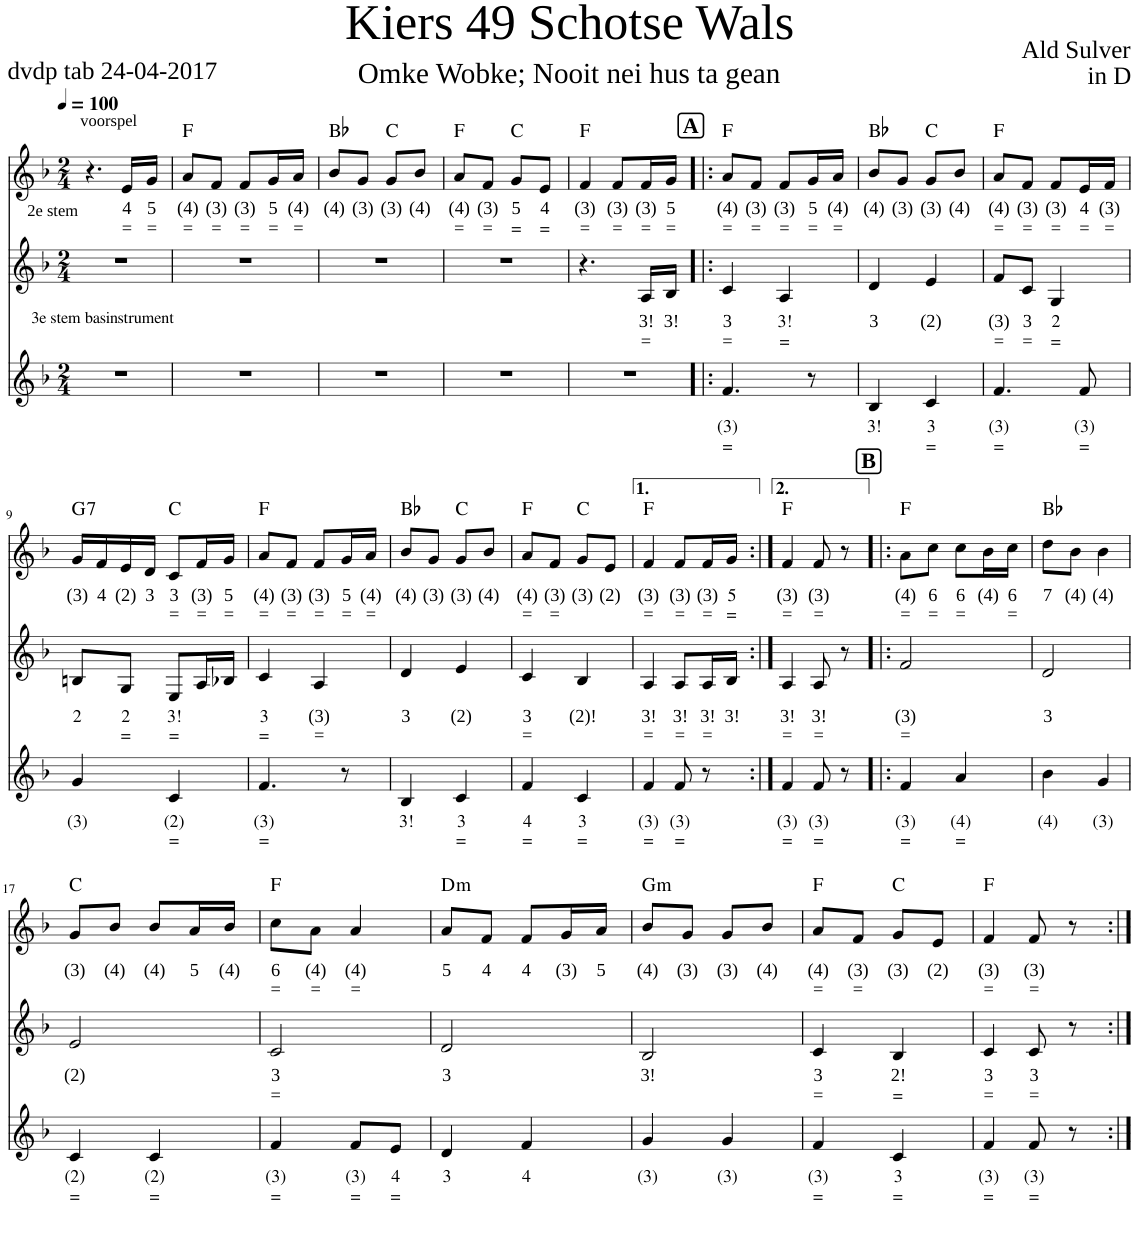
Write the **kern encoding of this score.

**kern	**text	**text	**kern	**text	**text	**kern	**text	**text	**harte
*part3	*part3	*part3	*part2	*part2	*part2	*part1	*part1	*part1	*part1
*staff3	*staff3	*staff3	*staff2	*staff2	*staff2	*staff1	*staff1	*staff1	*
*I"Bas	*	*	*I"Voice	*	*	*I"Voice	*	*	*
*clefG2	*	*	*clefG2	*	*	*clefG2	*	*	*
*k[b-]	*	*	*k[b-]	*	*	*k[b-]	*	*	*
*M2/4	*	*	*M2/4	*	*	*M2/4	*	*	*
*MM100	*	*	*MM100	*	*	*MM100	*	*	*
=1	=1	=1	=1	=1	=1	=1	=1	=1	=1
!	!	!	!LO:TX:a:t=2e stem	!	!	!	!	!	!
!LO:TX:a:t=3e stem basinstrument	!	!	!	!	!	!	!	!	!
2r	.	.	2r	.	.	4.r	.	.	.
!	!	!	!	!	!	!LO:TX:a:t=voorspel	!	!	!
!	!	!	!	!	!	!	!LO:LY:b	!LO:LY:b	!
.	.	.	.	.	.	16e/LL	4	=	.
!	!	!	!	!	!	!	!LO:LY:b	!LO:LY:b	!
.	.	.	.	.	.	16g/JJ	5	=	.
=2	=2	=2	=2	=2	=2	=2	=2	=2	=2
!	!	!	!	!	!	!	!LO:LY:b	!LO:LY:b	!
2r	.	.	2r	.	.	8a/L	(4)	=	F:maj
!	!	!	!	!	!	!	!LO:LY:b	!LO:LY:b	!
.	.	.	.	.	.	8f/J	(3)	=	.
!	!	!	!	!	!	!	!LO:LY:b	!LO:LY:b	!
.	.	.	.	.	.	8f/L	(3)	=	.
!	!	!	!	!	!	!	!LO:LY:b	!LO:LY:b	!
.	.	.	.	.	.	16g/L	5	=	.
!	!	!	!	!	!	!	!LO:LY:b	!LO:LY:b	!
.	.	.	.	.	.	16a/JJ	(4)	=	.
=3	=3	=3	=3	=3	=3	=3	=3	=3	=3
!	!	!	!	!	!	!	!LO:LY:b	!	!
2r	.	.	2r	.	.	8b-/L	(4)	.	Bb:maj
!	!	!	!	!	!	!	!LO:LY:b	!	!
.	.	.	.	.	.	8g/J	(3)	.	.
!	!	!	!	!	!	!	!LO:LY:b	!	!
.	.	.	.	.	.	8g/L	(3)	.	C:maj
!	!	!	!	!	!	!	!LO:LY:b	!	!
.	.	.	.	.	.	8b-/J	(4)	.	.
=4	=4	=4	=4	=4	=4	=4	=4	=4	=4
!	!	!	!	!	!	!	!LO:LY:b	!LO:LY:b	!
2r	.	.	2r	.	.	8a/L	(4)	=	F:maj
!	!	!	!	!	!	!	!LO:LY:b	!LO:LY:b	!
.	.	.	.	.	.	8f/J	(3)	=	.
!	!	!	!	!	!	!	!LO:LY:b	!LO:LY:b	!
.	.	.	.	.	.	8g/L	5	=	C:maj
!	!	!	!	!	!	!	!LO:LY:b	!LO:LY:b	!
.	.	.	.	.	.	8e/J	4	=	.
=5	=5	=5	=5	=5	=5	=5	=5	=5	=5
!	!	!	!	!	!	!	!LO:LY:b	!LO:LY:b	!
2r	.	.	4.r	.	.	4f/	(3)	=	F:maj
!	!	!	!	!	!	!	!LO:LY:b	!LO:LY:b	!
.	.	.	.	.	.	8f/L	(3)	=	.
!	!	!	!	!LO:LY:b	!LO:LY:b	!	!LO:LY:b	!LO:LY:b	!
.	.	.	16A/LL	3!	=	16f/L	(3)	=	.
!	!	!	!	!LO:LY:b	!	!	!LO:LY:b	!LO:LY:b	!
.	.	.	16B-/JJ	3!	.	16g/JJ	5	=	.
!!LO:REH:place=s1:a:B:cj:fs=13.5337:t=A
=6!|:	=6!|:	=6!|:	=6!|:	=6!|:	=6!|:	=6!|:	=6!|:	=6!|:	=6!|:
!	!LO:LY:b	!LO:LY:b	!	!LO:LY:b	!LO:LY:b	!	!LO:LY:b	!LO:LY:b	!
4.f/	(3)	=	4c/	3	=	8a/L	(4)	=	F:maj
!	!	!	!	!	!	!	!LO:LY:b	!LO:LY:b	!
.	.	.	.	.	.	8f/J	(3)	=	.
!	!	!	!	!LO:LY:b	!LO:LY:b	!	!LO:LY:b	!LO:LY:b	!
.	.	.	4A/	3!	=	8f/L	(3)	=	.
!	!	!	!	!	!	!	!LO:LY:b	!LO:LY:b	!
8r	.	.	.	.	.	16g/L	5	=	.
!	!	!	!	!	!	!	!LO:LY:b	!LO:LY:b	!
.	.	.	.	.	.	16a/JJ	(4)	=	.
=7	=7	=7	=7	=7	=7	=7	=7	=7	=7
!	!LO:LY:b	!	!	!LO:LY:b	!	!	!LO:LY:b	!	!
4B-/	3!	.	4d/	3	.	8b-/L	(4)	.	Bb:maj
!	!	!	!	!	!	!	!LO:LY:b	!	!
.	.	.	.	.	.	8g/J	(3)	.	.
!	!LO:LY:b	!LO:LY:b	!	!LO:LY:b	!	!	!LO:LY:b	!	!
4c/	3	=	4e/	(2)	.	8g/L	(3)	.	C:maj
!	!	!	!	!	!	!	!LO:LY:b	!	!
.	.	.	.	.	.	8b-/J	(4)	.	.
=8	=8	=8	=8	=8	=8	=8	=8	=8	=8
!	!LO:LY:b	!LO:LY:b	!	!LO:LY:b	!LO:LY:b	!	!LO:LY:b	!LO:LY:b	!
4.f/	(3)	=	8f/L	(3)	=	8a/L	(4)	=	F:maj
!	!	!	!	!LO:LY:b	!LO:LY:b	!	!LO:LY:b	!LO:LY:b	!
.	.	.	8c/J	3	=	8f/J	(3)	=	.
!	!	!	!	!LO:LY:b	!LO:LY:b	!	!LO:LY:b	!LO:LY:b	!
.	.	.	4G/	2	=	8f/L	(3)	=	.
!	!LO:LY:b	!LO:LY:b	!	!	!	!	!LO:LY:b	!LO:LY:b	!
8f/	(3)	=	.	.	.	16e/L	4	=	.
!	!	!	!	!	!	!	!LO:LY:b	!LO:LY:b	!
.	.	.	.	.	.	16f/JJ	(3)	=	.
!!LO:LB:g=z
=9	=9	=9	=9	=9	=9	=9	=9	=9	=9
!	!LO:LY:b	!	!	!LO:LY:b	!	!	!LO:LY:b	!	!LO:H:kt=7
4g/	(3)	.	8Bn/L	2	.	16g/LL	(3)	.	G:7
!	!	!	!	!	!	!	!LO:LY:b	!	!
.	.	.	.	.	.	16f/	4	.	.
!	!	!	!	!LO:LY:b	!LO:LY:b	!	!LO:LY:b	!	!
.	.	.	8G/J	2	=	16e/	(2)	.	.
!	!	!	!	!	!	!	!LO:LY:b	!	!
.	.	.	.	.	.	16d/JJ	3	.	.
!	!LO:LY:b	!LO:LY:b	!	!LO:LY:b	!LO:LY:b	!	!LO:LY:b	!LO:LY:b	!
4c/	(2)	=	8E/L	3!	=	8c/L	3	=	C:maj
!	!	!	!	!	!	!	!LO:LY:b	!LO:LY:b	!
.	.	.	16A/L	.	.	16f/L	(3)	=	.
!	!	!	!	!	!	!	!LO:LY:b	!LO:LY:b	!
.	.	.	16B-X/JJ	.	.	16g/JJ	5	=	.
=10	=10	=10	=10	=10	=10	=10	=10	=10	=10
!	!LO:LY:b	!LO:LY:b	!	!LO:LY:b	!LO:LY:b	!	!LO:LY:b	!LO:LY:b	!
4.f/	(3)	=	4c/	3	=	8a/L	(4)	=	F:maj
!	!	!	!	!	!	!	!LO:LY:b	!LO:LY:b	!
.	.	.	.	.	.	8f/J	(3)	=	.
!	!	!	!	!LO:LY:b	!LO:LY:b	!	!LO:LY:b	!LO:LY:b	!
.	.	.	4A/	(3)	=	8f/L	(3)	=	.
!	!	!	!	!	!	!	!LO:LY:b	!LO:LY:b	!
8r	.	.	.	.	.	16g/L	5	=	.
!	!	!	!	!	!	!	!LO:LY:b	!LO:LY:b	!
.	.	.	.	.	.	16a/JJ	(4)	=	.
=11	=11	=11	=11	=11	=11	=11	=11	=11	=11
!	!LO:LY:b	!	!	!LO:LY:b	!	!	!LO:LY:b	!	!
4B-/	3!	.	4d/	3	.	8b-/L	(4)	.	Bb:maj
!	!	!	!	!	!	!	!LO:LY:b	!	!
.	.	.	.	.	.	8g/J	(3)	.	.
!	!LO:LY:b	!LO:LY:b	!	!LO:LY:b	!	!	!LO:LY:b	!	!
4c/	3	=	4e/	(2)	.	8g/L	(3)	.	C:maj
!	!	!	!	!	!	!	!LO:LY:b	!	!
.	.	.	.	.	.	8b-/J	(4)	.	.
=12	=12	=12	=12	=12	=12	=12	=12	=12	=12
!	!LO:LY:b	!LO:LY:b	!	!LO:LY:b	!LO:LY:b	!	!LO:LY:b	!LO:LY:b	!
4f/	4	=	4c/	3	=	8a/L	(4)	=	F:maj
!	!	!	!	!	!	!	!LO:LY:b	!LO:LY:b	!
.	.	.	.	.	.	8f/J	(3)	=	.
!	!LO:LY:b	!LO:LY:b	!	!LO:LY:b	!	!	!LO:LY:b	!	!
4c/	3	=	4B-/	(2)!	.	8g/L	(3)	.	C:maj
!	!	!	!	!	!	!	!LO:LY:b	!	!
.	.	.	.	.	.	8e/J	(2)	.	.
=13	=13	=13	=13	=13	=13	=13	=13	=13	=13
!	!LO:LY:b	!LO:LY:b	!	!LO:LY:b	!LO:LY:b	!	!LO:LY:b	!LO:LY:b	!
4f/	(3)	=	4A/	3!	=	4f/	(3)	=	F:maj
!	!LO:LY:b	!LO:LY:b	!	!LO:LY:b	!LO:LY:b	!	!LO:LY:b	!LO:LY:b	!
8f/	(3)	=	8A/L	3!	=	8f/L	(3)	=	.
!	!	!	!	!LO:LY:b	!LO:LY:b	!	!LO:LY:b	!LO:LY:b	!
8r	.	.	16A/L	3!	=	16f/L	(3)	=	.
!	!	!	!	!LO:LY:b	!	!	!LO:LY:b	!LO:LY:b	!
.	.	.	16B-/JJ	3!	.	16g/JJ	5	=	.
=14:|!	=14:|!	=14:|!	=14:|!	=14:|!	=14:|!	=14:|!	=14:|!	=14:|!	=14:|!
!	!LO:LY:b	!LO:LY:b	!	!LO:LY:b	!LO:LY:b	!	!LO:LY:b	!LO:LY:b	!
4f/	(3)	=	4A/	3!	=	4f/	(3)	=	F:maj
!	!LO:LY:b	!LO:LY:b	!	!LO:LY:b	!LO:LY:b	!	!LO:LY:b	!LO:LY:b	!
8f/	(3)	=	8A/	3!	=	8f/	(3)	=	.
8r	.	.	8r	.	.	8r	.	.	.
!!LO:REH:place=s1:a:B:cj:fs=13.5337:t=B
=15!|:	=15!|:	=15!|:	=15!|:	=15!|:	=15!|:	=15!|:	=15!|:	=15!|:	=15!|:
!	!LO:LY:b	!LO:LY:b	!	!LO:LY:b	!LO:LY:b	!	!LO:LY:b	!LO:LY:b	!
4f/	(3)	=	2f/	(3)	=	8a\L	(4)	=	F:maj
!	!	!	!	!	!	!	!LO:LY:b	!LO:LY:b	!
.	.	.	.	.	.	8cc\J	6	=	.
!	!LO:LY:b	!LO:LY:b	!	!	!	!	!LO:LY:b	!LO:LY:b	!
4a/	(4)	=	.	.	.	8cc\L	6	=	.
!	!	!	!	!	!	!	!LO:LY:b	!	!
.	.	.	.	.	.	16b-\L	(4)	.	.
!	!	!	!	!	!	!	!LO:LY:b	!LO:LY:b	!
.	.	.	.	.	.	16cc\JJ	6	=	.
=16	=16	=16	=16	=16	=16	=16	=16	=16	=16
!	!LO:LY:b	!	!	!LO:LY:b	!	!	!LO:LY:b	!	!
4b-\	(4)	.	2d/	3	.	8dd\L	7	.	Bb:maj
!	!	!	!	!	!	!	!LO:LY:b	!	!
.	.	.	.	.	.	8b-\J	(4)	.	.
!	!LO:LY:b	!	!	!	!	!	!LO:LY:b	!	!
4g/	(3)	.	.	.	.	4b-\	(4)	.	.
!!LO:LB:g=z
=17	=17	=17	=17	=17	=17	=17	=17	=17	=17
!	!LO:LY:b	!LO:LY:b	!	!LO:LY:b	!	!	!LO:LY:b	!	!
4c/	(2)	=	2e/	(2)	.	8g/L	(3)	.	C:maj
!	!	!	!	!	!	!	!LO:LY:b	!	!
.	.	.	.	.	.	8b-/J	(4)	.	.
!	!LO:LY:b	!LO:LY:b	!	!	!	!	!LO:LY:b	!	!
4c/	(2)	=	.	.	.	8b-/L	(4)	.	.
!	!	!	!	!	!	!	!LO:LY:b	!	!
.	.	.	.	.	.	16a/L	5	.	.
!	!	!	!	!	!	!	!LO:LY:b	!	!
.	.	.	.	.	.	16b-/JJ	(4)	.	.
=18	=18	=18	=18	=18	=18	=18	=18	=18	=18
!	!LO:LY:b	!LO:LY:b	!	!LO:LY:b	!LO:LY:b	!	!LO:LY:b	!LO:LY:b	!
4f/	(3)	=	2c/	3	=	8cc\L	6	=	F:maj
!	!	!	!	!	!	!	!LO:LY:b	!LO:LY:b	!
.	.	.	.	.	.	8a\J	(4)	=	.
!	!LO:LY:b	!LO:LY:b	!	!	!	!	!LO:LY:b	!LO:LY:b	!
8f/L	(3)	=	.	.	.	4a/	(4)	=	.
!	!LO:LY:b	!LO:LY:b	!	!	!	!	!	!	!
8e/J	4	=	.	.	.	.	.	.	.
=19	=19	=19	=19	=19	=19	=19	=19	=19	=19
!	!LO:LY:b	!	!	!LO:LY:b	!	!	!LO:LY:b	!	!LO:H:kt=m
4d/	3	.	2d/	3	.	8a/L	5	.	D:min
!	!	!	!	!	!	!	!LO:LY:b	!	!
.	.	.	.	.	.	8f/J	4	.	.
!	!LO:LY:b	!	!	!	!	!	!LO:LY:b	!	!
4f/	4	.	.	.	.	8f/L	4	.	.
!	!	!	!	!	!	!	!LO:LY:b	!	!
.	.	.	.	.	.	16g/L	(3)	.	.
!	!	!	!	!	!	!	!LO:LY:b	!	!
.	.	.	.	.	.	16a/JJ	5	.	.
=20	=20	=20	=20	=20	=20	=20	=20	=20	=20
!	!LO:LY:b	!	!	!LO:LY:b	!	!	!LO:LY:b	!	!LO:H:kt=m
4g/	(3)	.	2B-/	3!	.	8b-/L	(4)	.	G:min
!	!	!	!	!	!	!	!LO:LY:b	!	!
.	.	.	.	.	.	8g/J	(3)	.	.
!	!LO:LY:b	!	!	!	!	!	!LO:LY:b	!	!
4g/	(3)	.	.	.	.	8g/L	(3)	.	.
!	!	!	!	!	!	!	!LO:LY:b	!	!
.	.	.	.	.	.	8b-/J	(4)	.	.
=21	=21	=21	=21	=21	=21	=21	=21	=21	=21
!	!LO:LY:b	!LO:LY:b	!	!LO:LY:b	!LO:LY:b	!	!LO:LY:b	!LO:LY:b	!
4f/	(3)	=	4c/	3	=	8a/L	(4)	=	F:maj
!	!	!	!	!	!	!	!LO:LY:b	!LO:LY:b	!
.	.	.	.	.	.	8f/J	(3)	=	.
!	!LO:LY:b	!LO:LY:b	!	!LO:LY:b	!LO:LY:b	!	!LO:LY:b	!	!
4c/	3	=	4B-/	2!	=	8g/L	(3)	.	C:maj
!	!	!	!	!	!	!	!LO:LY:b	!	!
.	.	.	.	.	.	8e/J	(2)	.	.
=22	=22	=22	=22	=22	=22	=22	=22	=22	=22
!	!LO:LY:b	!LO:LY:b	!	!LO:LY:b	!LO:LY:b	!	!LO:LY:b	!LO:LY:b	!
4f/	(3)	=	4c/	3	=	4f/	(3)	=	F:maj
!	!LO:LY:b	!LO:LY:b	!	!LO:LY:b	!LO:LY:b	!	!LO:LY:b	!LO:LY:b	!
8f/	(3)	=	8c/	3	=	8f/	(3)	=	.
8r	.	.	8r	.	.	8r	.	.	.
=:|!	=:|!	=:|!	=:|!	=:|!	=:|!	=:|!	=:|!	=:|!	=:|!
*-	*-	*-	*-	*-	*-	*-	*-	*-	*-
